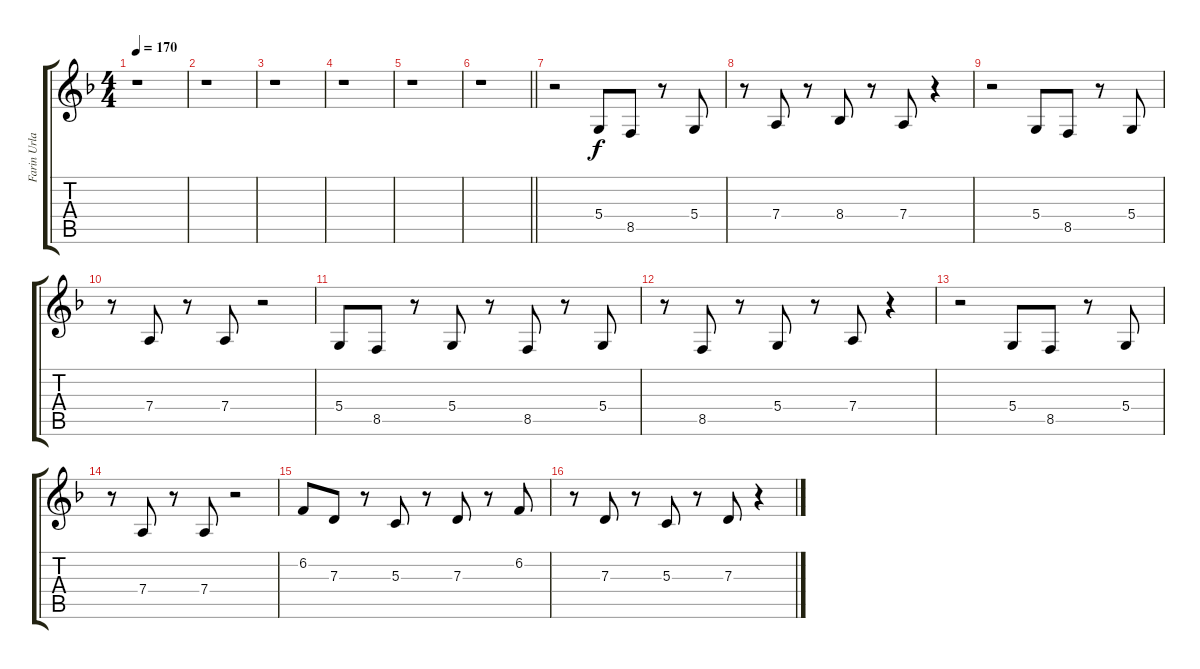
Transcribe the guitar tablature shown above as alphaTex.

\track ("Farin Urlaub" "Farin Urla") {instrument lead2sawtooth}
\staff {score tabs}
\tuning (E4 B3 G3 D3 A2 E2) {hide}
\ts (4 4)
\tempo 170
\clef g2
\ks f
r.1{dy f} |
r.1 |
r.1 |
r.1 |
r.1 |
\barLineRight lightlight
r.1 |
r.2 5.4.8 8.5.8 r.8 5.4.8 |
r.8 7.4.8 r.8 8.4.8 r.8 7.4.8 r.4 |
r.2 5.4.8 8.5.8 r.8 5.4.8 |
r.8 7.4.8 r.8 7.4.8 r.2 |
5.4.8 8.5.8 r.8 5.4.8 r.8 8.5.8 r.8 5.4.8 |
r.8 8.5.8 r.8 5.4.8 r.8 7.4.8 r.4 |
r.2 5.4.8 8.5.8 r.8 5.4.8 |
r.8 7.4.8 r.8 7.4.8 r.2 |
6.2.8 7.3.8 r.8 5.3.8 r.8 7.3.8 r.8 6.2.8 |
r.8 7.3.8 r.8 5.3.8 r.8 7.3.8 r.4
